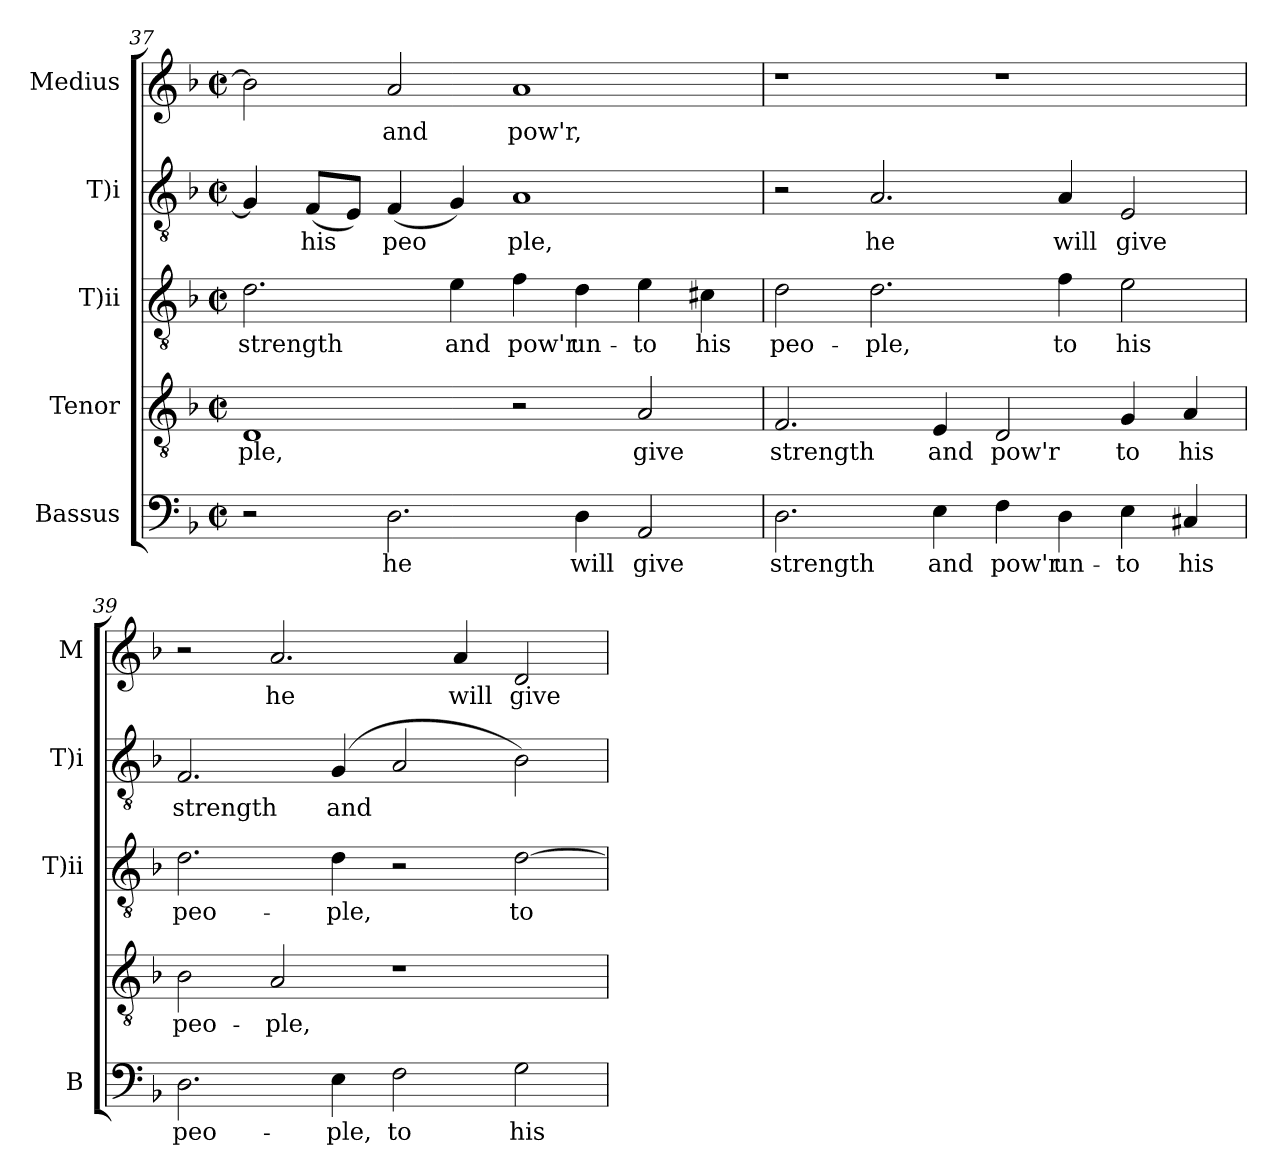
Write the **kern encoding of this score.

**kern	**text	**kern	**text	**kern	**text	**kern	**text	**kern	**text
*part5	*part5	*part4	*part4	*part3	*part3	*part2	*part2	*part1	*part1
*staff5	*staff5	*staff4	*staff4	*staff3	*staff3	*staff2	*staff2	*staff1	*staff1
*I"Bassus	*	*I"Tenor	*	*I"T)ii	*	*I"T)i	*	*I"Medius	*
*I'B	*	*	*	*I'T)ii	*	*I'T)i	*	*I'M	*
*clefF4	*	*clefGv2	*	*clefGv2	*	*clefGv2	*	*clefG2	*
*k[b-]	*	*k[b-]	*	*k[b-]	*	*k[b-]	*	*k[b-]	*
*F:	*	*F:	*	*F:	*	*F:	*	*F:	*
*M2/2	*	*M2/2	*	*M2/2	*	*M2/2	*	*M2/2	*
*met(c|)	*	*met(c|)	*	*met(c|)	*	*met(c|)	*	*met(c|)	*
=37	=37	=37	=37	=37	=37	=37	=37	=37	=37
!	!	!	!LO:LY:b:cj	!	!LO:LY:b:cj	!	!LO:LY:b:rj	!	!LO:LY:b:cj
2r	.	1D	-ple,	2.d\	strength	4G/]	.	2b-\]	.
!	!	!	!	!	!	!	!LO:LY:b:rj	!	!
.	.	.	.	.	.	(<8F/L	his	.	.
!	!	!	!	!	!	!	!LO:LY:b:rj	!	!
.	.	.	.	.	.	8E/J)	.	.	.
!	!LO:LY:b:cj	!	!	!	!	!	!LO:LY:b:rj	!	!LO:LY:b:cj
2.D\	he	.	.	.	.	(<4F/	peo-	2a/	and
!	!	!	!	!	!LO:LY:b:cj	!	!LO:LY:b:rj	!	!
.	.	.	.	4e\	and	4G/)	--	.	.
!	!	!	!	!	!LO:LY:b:cj	!	!LO:LY:b:rj	!	!LO:LY:b:cj
.	.	2r	.	4f\	pow'r	1A	-ple,	1a	pow'r,
!	!LO:LY:b:cj	!	!	!	!LO:LY:b:cj	!	!	!	!
4D\	will	.	.	4d\	un-	.	.	.	.
!	!LO:LY:b:cj	!	!LO:LY:b:cj	!	!LO:LY:b:cj	!	!	!	!
2AA/	give	2A/	give	4e\	-to	.	.	.	.
!	!	!	!	!	!LO:LY:b:cj	!	!	!	!
.	.	.	.	4c#X\	his	.	.	.	.
=38	=38	=38	=38	=38	=38	=38	=38	=38	=38
!	!LO:LY:b:cj	!	!LO:LY:b:cj	!	!LO:LY:b:cj	!	!	!	!
2.D\	strength	2.F/	strength	2d\	peo-	2r	.	1r	.
!	!	!	!	!	!LO:LY:b:cj	!	!LO:LY:b:rj	!	!
.	.	.	.	2.d\	-ple,	2.A/	he	.	.
!	!LO:LY:b:cj	!	!LO:LY:b:cj	!	!	!	!	!	!
4E\	and	4E/	and	.	.	.	.	.	.
!	!LO:LY:b:cj	!	!LO:LY:b:cj	!	!	!	!	!	!
4F\	pow'r	2D/	pow'r	.	.	.	.	1r	.
!	!LO:LY:b:cj	!	!	!	!LO:LY:b:cj	!	!LO:LY:b:rj	!	!
4D\	un-	.	.	4f\	to	4A/	will	.	.
!	!LO:LY:b:cj	!	!LO:LY:b:cj	!	!LO:LY:b:cj	!	!LO:LY:b:rj	!	!
4E\	-to	4G/	to	2e\	his	2E/	give	.	.
!	!LO:LY:b:cj	!	!LO:LY:b:cj	!	!	!	!	!	!
4C#X/	his	4A/	his	.	.	.	.	.	.
=39	=39	=39	=39	=39	=39	=39	=39	=39	=39
!	!LO:LY:b:cj	!	!LO:LY:b:cj	!	!LO:LY:b:cj	!	!LO:LY:b:rj	!	!
2.D\	peo-	2B-\	peo-	2.d\	peo-	2.F/	strength	2r	.
!	!	!	!LO:LY:b:cj	!	!	!	!	!	!LO:LY:b:cj
.	.	2A/	-ple,	.	.	.	.	2.a/	he
!	!LO:LY:b:cj	!	!	!	!LO:LY:b:cj	!	!LO:LY:b:rj	!	!
4E\	-ple,	.	.	4d\	-ple,	(>4G/	and	.	.
!	!LO:LY:b:cj	!	!	!	!	!	!LO:LY:b:rj	!	!
2F\	to	1r	.	2r	.	2A/	.	.	.
!	!	!	!	!	!	!	!	!	!LO:LY:b:cj
.	.	.	.	.	.	.	.	4a/	will
!	!LO:LY:b:cj	!	!	!	!LO:LY:b:cj	!	!LO:LY:b:rj	!	!LO:LY:b:cj
2G\	his	.	.	[>2d\	to	2B-\)	.	2d/	give
=	=	=	=	=	=	=	=	=	=
*-	*-	*-	*-	*-	*-	*-	*-	*-	*-
